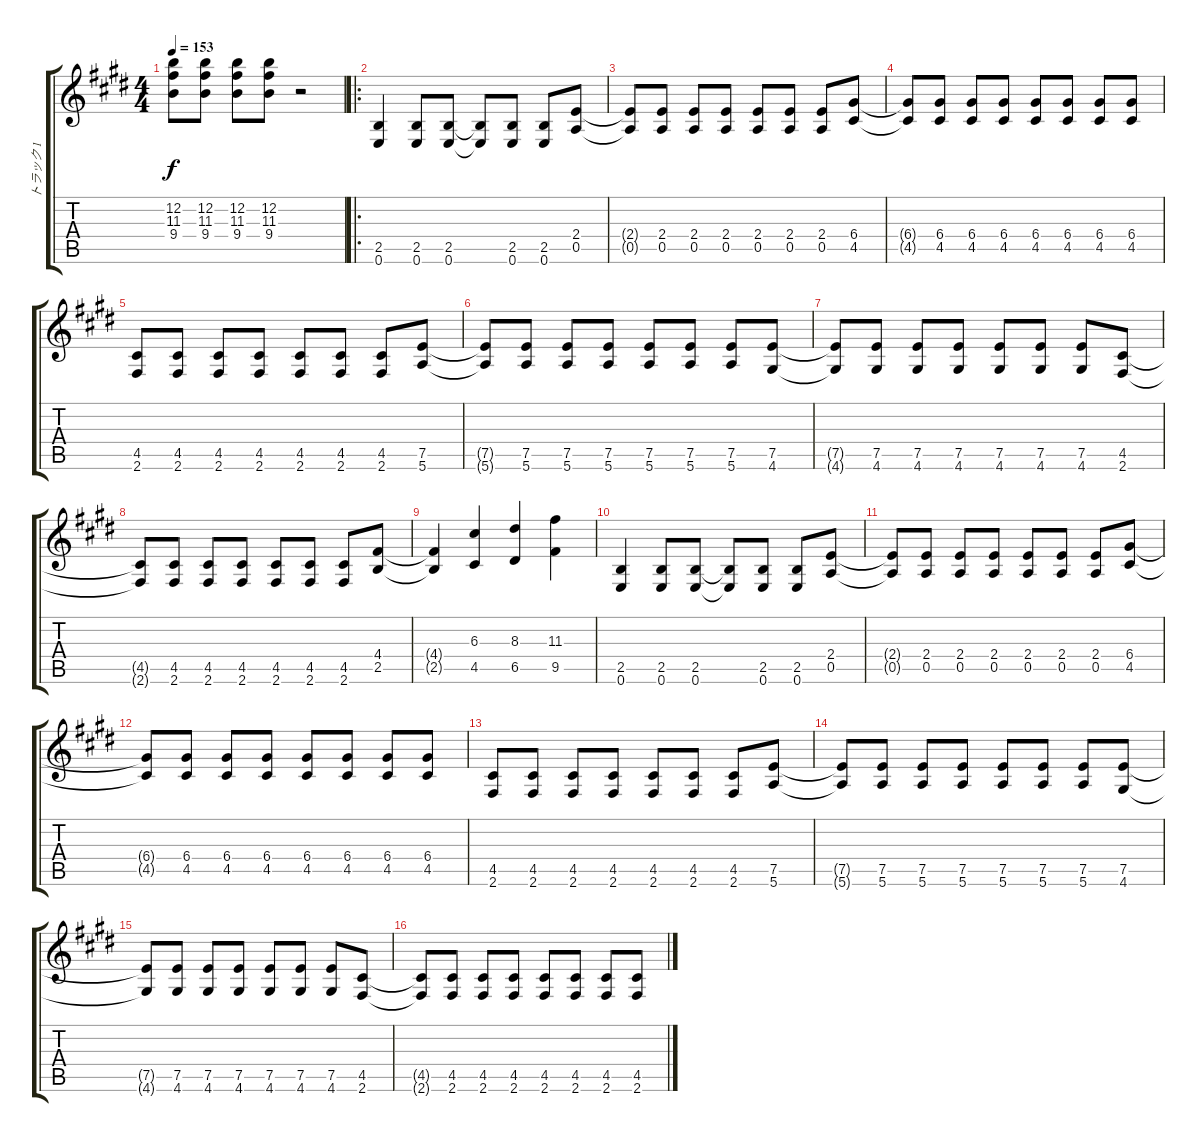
\track ("トラック 1" "トラック 1") {instrument acousticguitarsteel}
\staff {score tabs}
\tuning (E4 B3 G3 D3 A2 E2) {hide}
\ts (4 4)
\tempo 153
\clef g2
\ks e
(12.2 11.3 9.4).8{dy f} (12.2 11.3 9.4).8 (12.2 11.3 9.4).8 (12.2 11.3 9.4).8 r.2 |
\ro
(2.5 0.6).4 (2.5 0.6).8 (2.5 0.6).8 (2.5{t} 0.6{t}).8 (2.5 0.6).8 (2.5 0.6).8 (2.4 0.5).8 |
(2.4{t} 0.5{t}).8 (2.4 0.5).8 (2.4 0.5).8 (2.4 0.5).8 (2.4 0.5).8 (2.4 0.5).8 (2.4 0.5).8 (6.4 4.5).8 |
(6.4{t} 4.5{t}).8 (6.4 4.5).8 (6.4 4.5).8 (6.4 4.5).8 (6.4 4.5).8 (6.4 4.5).8 (6.4 4.5).8 (6.4 4.5).8 |
(4.5 2.6).8 (4.5 2.6).8 (4.5 2.6).8 (4.5 2.6).8 (4.5 2.6).8 (4.5 2.6).8 (4.5 2.6).8 (7.5 5.6).8 |
(7.5{t} 5.6{t}).8 (7.5 5.6).8 (7.5 5.6).8 (7.5 5.6).8 (7.5 5.6).8 (7.5 5.6).8 (7.5 5.6).8 (7.5 4.6).8 |
(7.5{t} 4.6{t}).8 (7.5 4.6).8 (7.5 4.6).8 (7.5 4.6).8 (7.5 4.6).8 (7.5 4.6).8 (7.5 4.6).8 (4.5 2.6).8 |
(4.5{t} 2.6{t}).8 (4.5 2.6).8 (4.5 2.6).8 (4.5 2.6).8 (4.5 2.6).8 (4.5 2.6).8 (4.5 2.6).8 (4.4 2.5).8 |
(4.4{t} 2.5{t}).4 (6.3 4.5).4 (8.3 6.5).4 (11.3 9.5).4 |
(2.5 0.6).4 (2.5 0.6).8 (2.5 0.6).8 (2.5{t} 0.6{t}).8 (2.5 0.6).8 (2.5 0.6).8 (2.4 0.5).8 |
(2.4{t} 0.5{t}).8 (2.4 0.5).8 (2.4 0.5).8 (2.4 0.5).8 (2.4 0.5).8 (2.4 0.5).8 (2.4 0.5).8 (6.4 4.5).8 |
(6.4{t} 4.5{t}).8 (6.4 4.5).8 (6.4 4.5).8 (6.4 4.5).8 (6.4 4.5).8 (6.4 4.5).8 (6.4 4.5).8 (6.4 4.5).8 |
(4.5 2.6).8 (4.5 2.6).8 (4.5 2.6).8 (4.5 2.6).8 (4.5 2.6).8 (4.5 2.6).8 (4.5 2.6).8 (7.5 5.6).8 |
(7.5{t} 5.6{t}).8 (7.5 5.6).8 (7.5 5.6).8 (7.5 5.6).8 (7.5 5.6).8 (7.5 5.6).8 (7.5 5.6).8 (7.5 4.6).8 |
(7.5{t} 4.6{t}).8 (7.5 4.6).8 (7.5 4.6).8 (7.5 4.6).8 (7.5 4.6).8 (7.5 4.6).8 (7.5 4.6).8 (4.5 2.6).8 |
(4.5{t} 2.6{t}).8 (4.5 2.6).8 (4.5 2.6).8 (4.5 2.6).8 (4.5 2.6).8 (4.5 2.6).8 (4.5 2.6).8 (4.5 2.6).8
